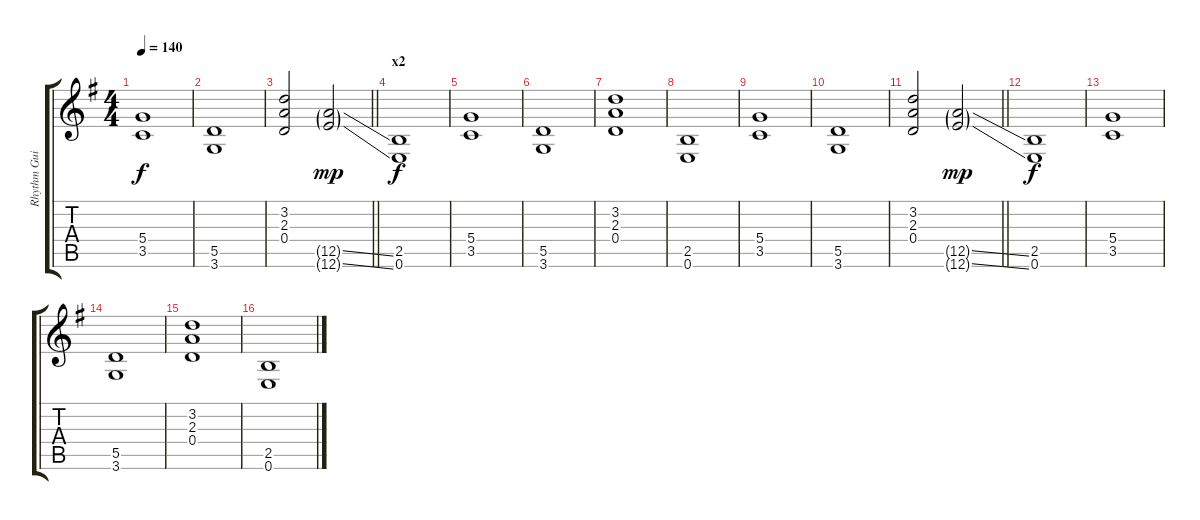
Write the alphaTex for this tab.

\track ("Rhythm Guitar 2: Axel Rudi Pell" "Rhythm Gui") {instrument electricguitarclean}
\staff {score tabs}
\tuning (E4 B3 G3 D3 A2 E2) {hide}
\ts (4 4)
\tempo 140
\clef g2
\ks eminor
(5.4 3.5).1{dy f} |
(5.5 3.6).1 |
\barLineRight lightlight
(3.2 2.3 0.4).2 (12.5{ss g} 12.6{ss g}).2{dy mp} |
\section ("" "x2")
(2.5 0.6).1{dy f} |
(5.4 3.5).1 |
(5.5 3.6).1 |
(3.2 2.3 0.4).1 |
(2.5 0.6).1 |
(5.4 3.5).1 |
(5.5 3.6).1 |
\barLineRight lightlight
(3.2 2.3 0.4).2 (12.5{ss g} 12.6{ss g}).2{dy mp} |
(2.5 0.6).1{dy f} |
(5.4 3.5).1 |
(5.5 3.6).1 |
(3.2 2.3 0.4).1 |
(2.5 0.6).1
